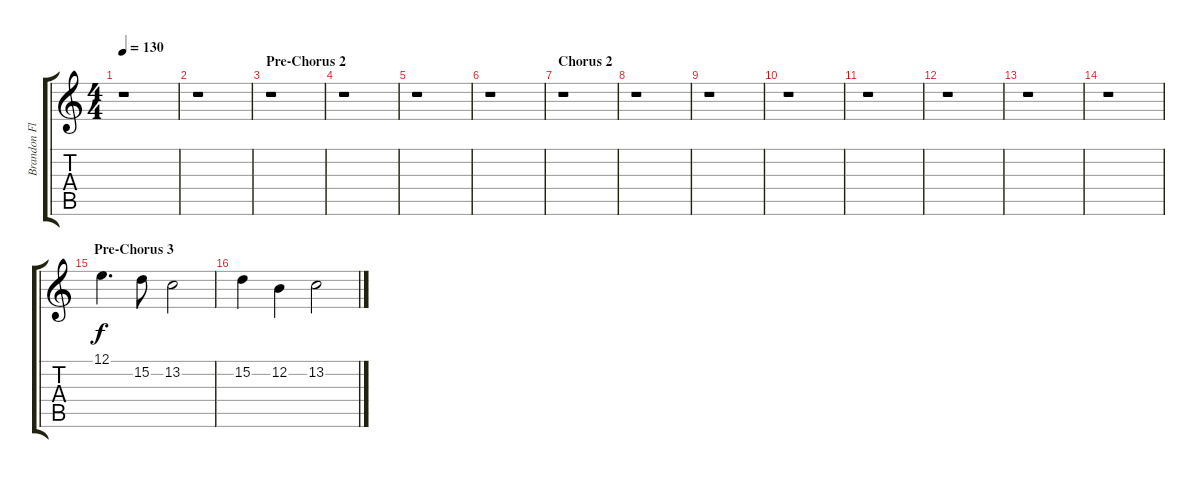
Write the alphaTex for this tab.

\track ("Brandon Flowers (Synth 3)" "Brandon Fl") {instrument pad7halo}
\staff {score tabs}
\tuning (E4 B3 G3 D3 A2 E2) {hide}
\ts (4 4)
\tempo 130
\clef g2
\ks c
r.1{dy f} |
r.1 |
\section ("" "Pre-Chorus 2")
r.1 |
r.1 |
r.1 |
r.1 |
\section ("" "Chorus 2")
r.1 |
r.1 |
r.1 |
r.1 |
r.1 |
r.1 |
r.1 |
r.1 |
\section ("" "Pre-Chorus 3")
12.1.4{d} 15.2.8 13.2.2 |
15.2.4 12.2.4 13.2.2
